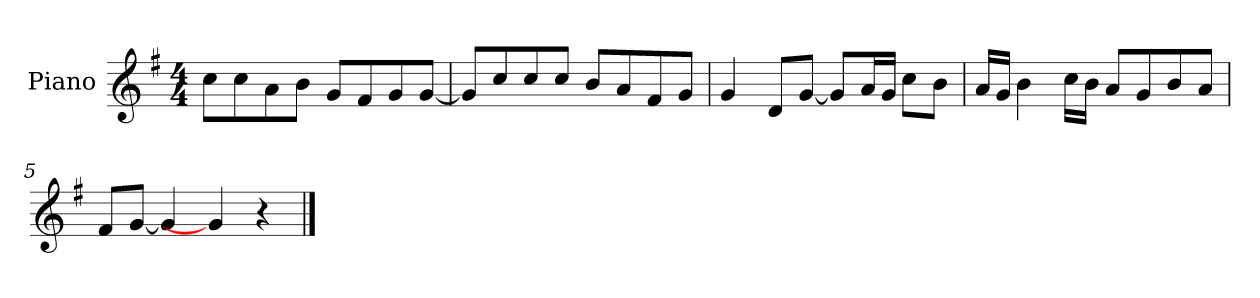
**kern
*part1
*staff1
*I"Piano
*I'P-no
*clefG2
*k[f#]
*M4/4
*MM90
=1
8cc\L
8cc\
8a\
8b\J
8g/L
8f#/
8g/
[8g/J
=2
8g/L]
8cc/
8cc/
8cc/J
8b/L
8a/
8f#/
8g/J
=3
4g/
8d/L
[8g/J
8g/L]
16a/L
16g/JJ
8cc\L
8b\J
=4
16a/LL
16g/JJ
4b\
16cc\LL
16b\JJ
8a/L
8g/
8b/
8a/J
=5
8f#/L
[8g/J
4g/]
4g/]
4r
==
*-
